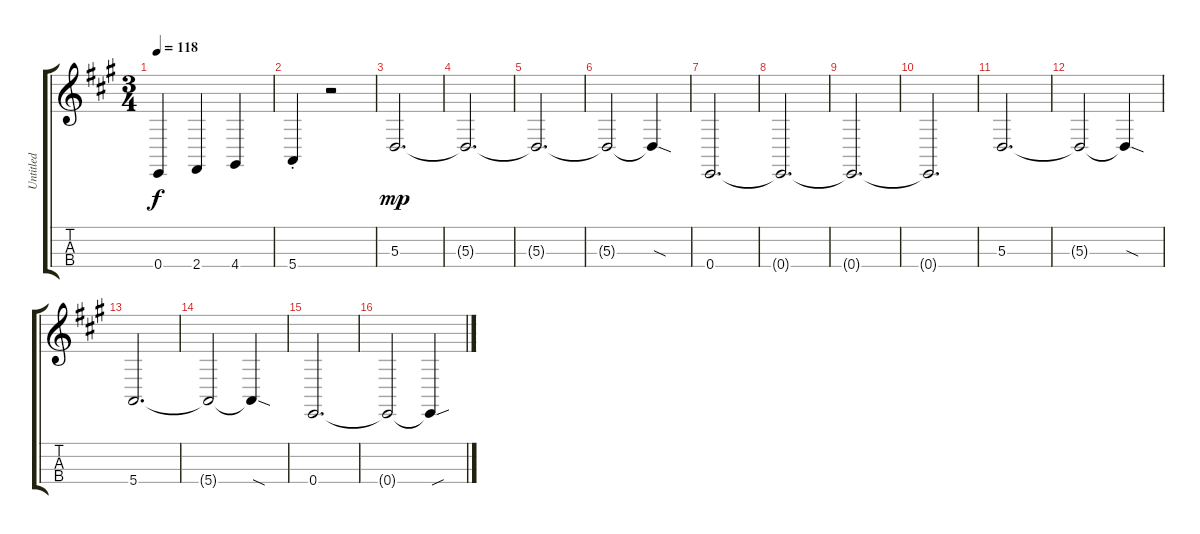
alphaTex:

\track ("Untitled" "Untitled") {instrument trombone}
\staff {score tabs}
\tuning (G3 D3 A2 E2) {hide}
\ts (3 4)
\tempo 118
\clef g2
\ks a
0.4.4{dy f} 2.4.4 4.4.4 |
5.4{st}.4 r.2 |
5.3.2{d dy mp} |
5.3{t}.2{d} |
5.3{t}.2{d} |
5.3{t}.2 5.3{sod t}.4 |
0.4.2{d} |
0.4{t}.2{d} |
0.4{t}.2{d} |
0.4{t}.2{d} |
5.3.2{d} |
5.3{t}.2 5.3{sod t}.4 |
5.4.2{d} |
5.4{t}.2 5.4{sod t}.4 |
0.4.2{d} |
0.4{t}.2 0.4{sou t}.4
